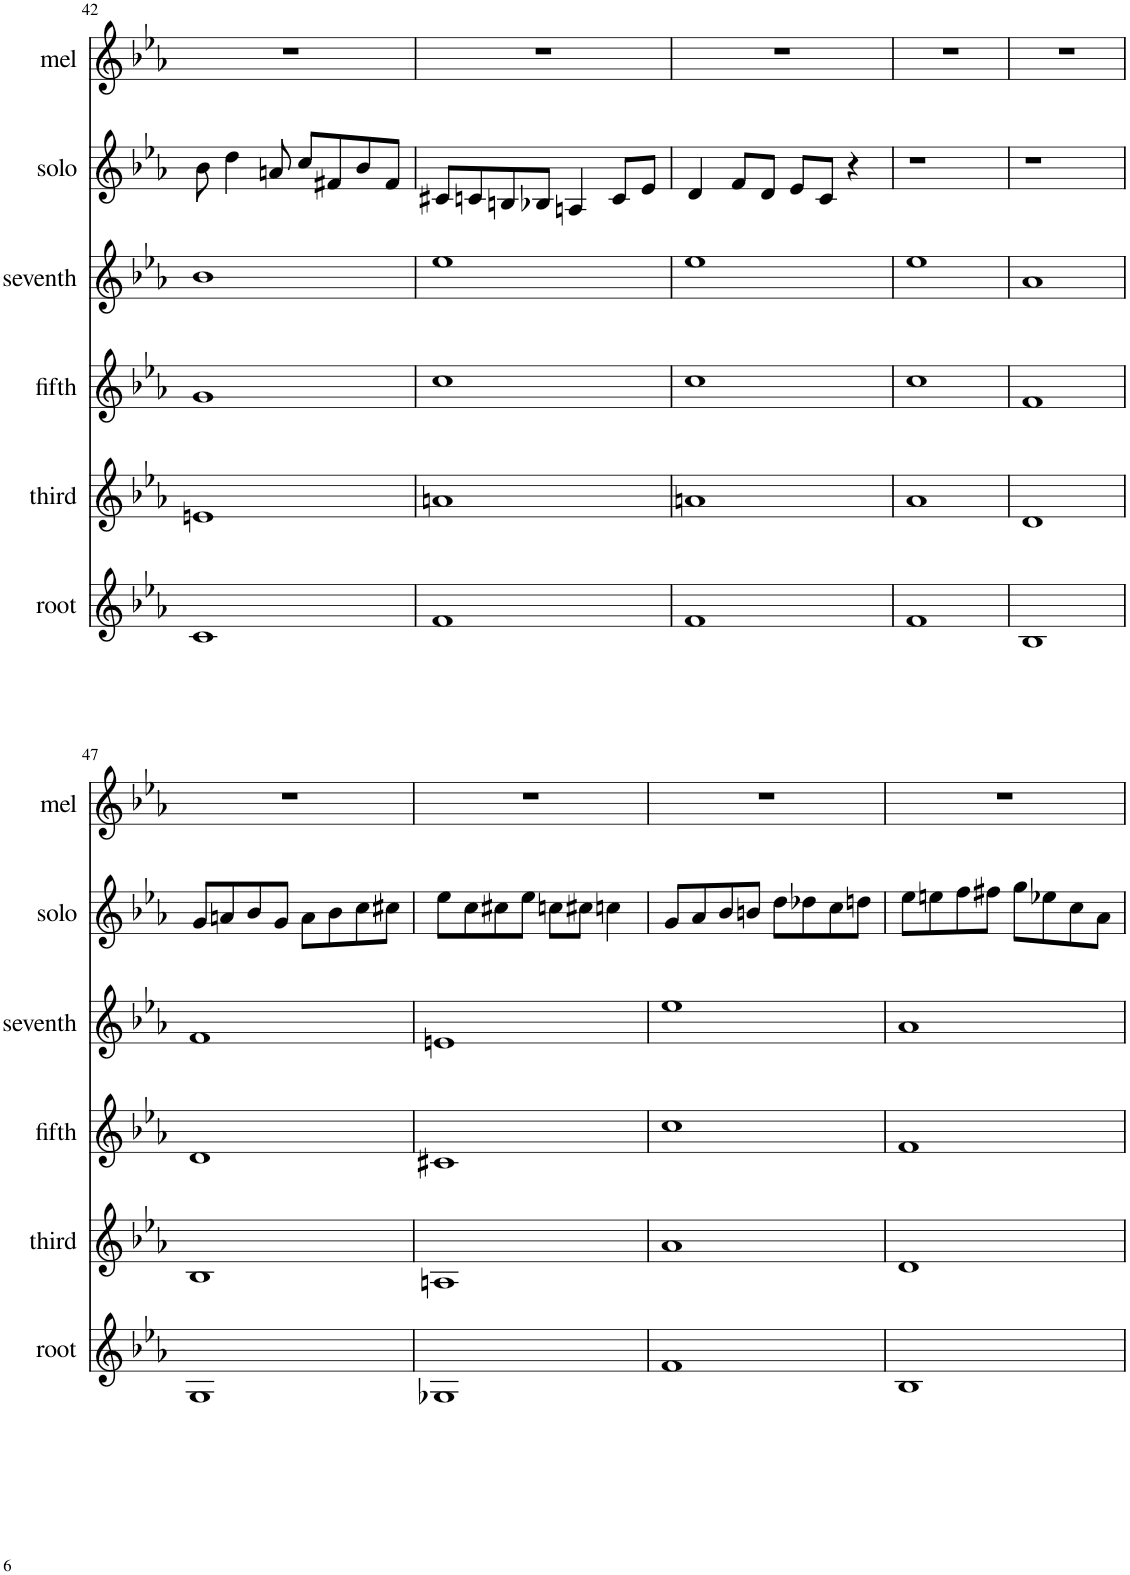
**kern	**kern	**kern	**kern	**kern	**kern
*part6	*part5	*part4	*part3	*part2	*part1
*staff6	*staff5	*staff4	*staff3	*staff2	*staff1
*I"root	*I"third	*I"fifth	*I"seventh	*I"solo	*I"mel
*I'root	*I'third	*I'fifth	*I'seventh	*I'solo	*I'mel
!!LO:PB:g=z
*clefG2	*clefG2	*clefG2	*clefG2	*clefG2	*clefG2
*k[b-e-a-]	*k[b-e-a-]	*k[b-e-a-]	*k[b-e-a-]	*k[b-e-a-]	*k[b-e-a-]
*M4/4	*M4/4	*M4/4	*M4/4	*M4/4	*M4/4
=42	=42	=42	=42	=42	=42
1c	1en	1g	1b-	8b-\	1r
.	.	.	.	4dd\	.
.	.	.	.	8an/	.
.	.	.	.	8cc/L	.
.	.	.	.	8f#X/	.
.	.	.	.	8b-/	.
.	.	.	.	8f#/J	.
=43	=43	=43	=43	=43	=43
1f	1an	1cc	1ee-	8c#X/L	1r
.	.	.	.	8cn/	.
.	.	.	.	8Bn/	.
.	.	.	.	8B-X/J	.
.	.	.	.	4An/	.
.	.	.	.	8c/L	.
.	.	.	.	8e-/J	.
=44	=44	=44	=44	=44	=44
1f	1an	1cc	1ee-	4d/	1r
.	.	.	.	8f/L	.
.	.	.	.	8d/J	.
.	.	.	.	8e-/L	.
.	.	.	.	8c/J	.
.	.	.	.	4r	.
=45	=45	=45	=45	=45	=45
1f	1a-	1cc	1ee-	1r	1r
=46	=46	=46	=46	=46	=46
1B-	1d	1f	1a-	1r	1r
!!LO:LB:g=z
=47	=47	=47	=47	=47	=47
1G	1B-	1d	1f	8g/L	1r
.	.	.	.	8an/	.
.	.	.	.	8b-/	.
.	.	.	.	8g/J	.
.	.	.	.	8a\L	.
.	.	.	.	8b-\	.
.	.	.	.	8cc\	.
.	.	.	.	8cc#X\J	.
=48	=48	=48	=48	=48	=48
1G-X	1An	1c#X	1en	8ee-\L	1r
.	.	.	.	8cc\	.
.	.	.	.	8cc#X\	.
.	.	.	.	8ee-\J	.
.	.	.	.	8ccn\L	.
.	.	.	.	8cc#X\J	.
.	.	.	.	4ccn\	.
=49	=49	=49	=49	=49	=49
1f	1a-	1cc	1ee-	8g/L	1r
.	.	.	.	8a-/	.
.	.	.	.	8b-/	.
.	.	.	.	8bn/J	.
.	.	.	.	8dd\L	.
.	.	.	.	8dd-X\	.
.	.	.	.	8cc\	.
.	.	.	.	8ddn\J	.
=50	=50	=50	=50	=50	=50
1B-	1d	1f	1a-	8ee-\L	1r
.	.	.	.	8een\	.
.	.	.	.	8ff\	.
.	.	.	.	8ff#X\J	.
.	.	.	.	8gg\L	.
.	.	.	.	8ee-X\	.
.	.	.	.	8cc\	.
.	.	.	.	8a-\J	.
=	=	=	=	=	=
*-	*-	*-	*-	*-	*-
